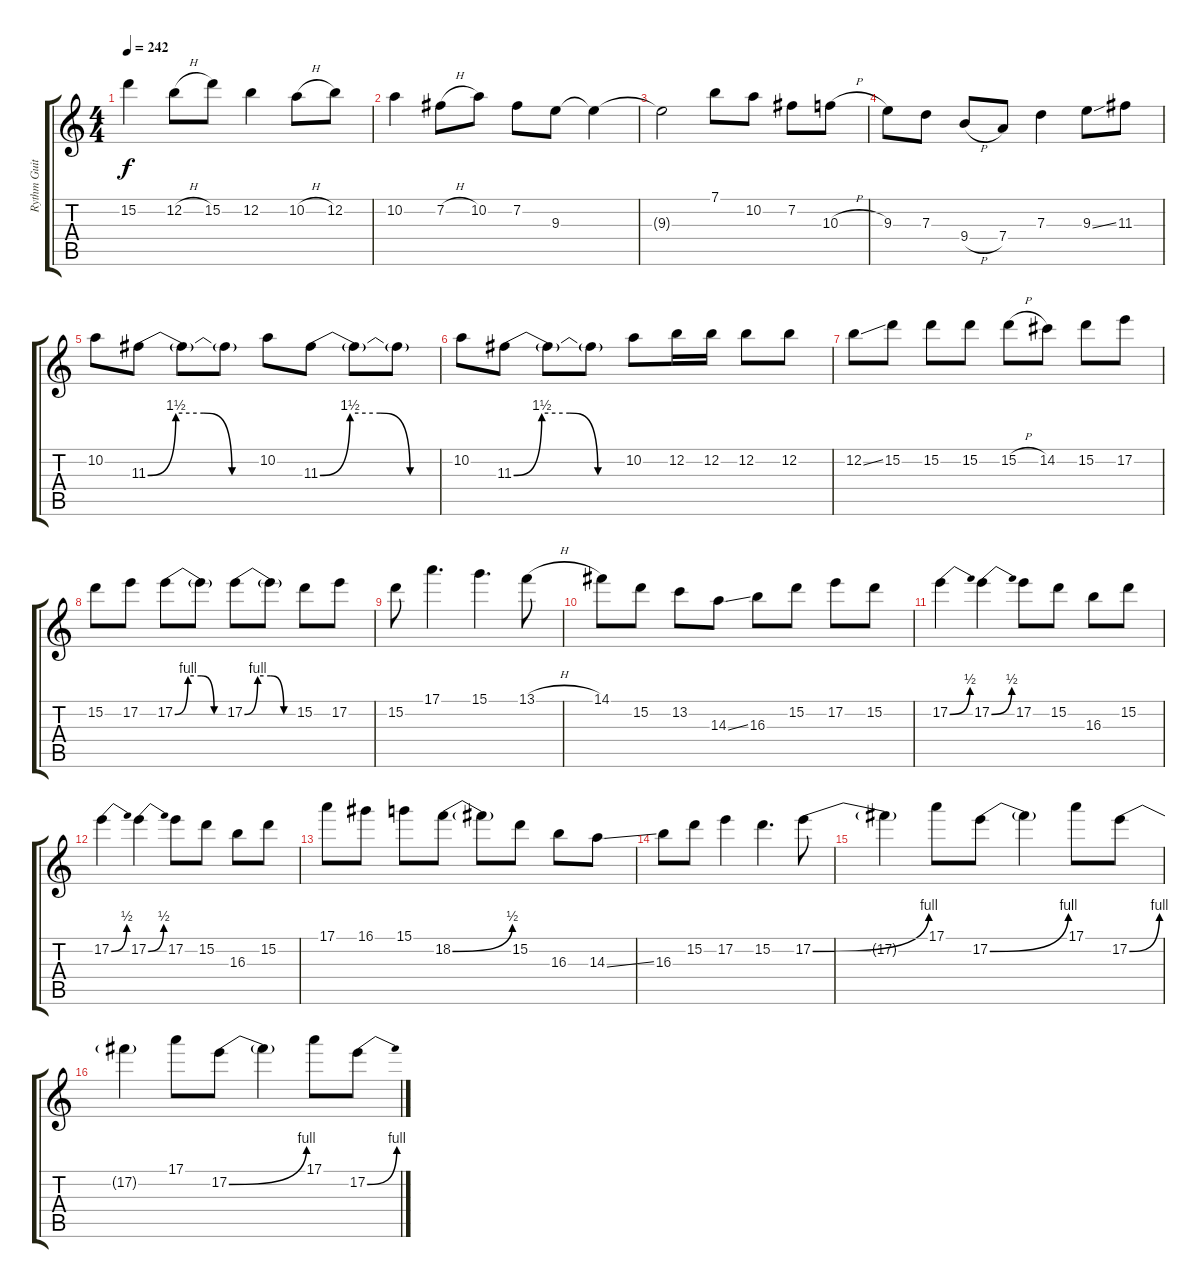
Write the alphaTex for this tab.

\track ("Rythm Guitar" "Rythm Guit") {instrument distortionguitar}
\staff {score tabs}
\tuning (E4 B3 G3 D3 A2 E2) {hide}
\ts (4 4)
\tempo 242
\clef g2
\ks c
15.2{t}.4{dy f} 12.2{h}.8 15.2.8 12.2.4 10.2{h}.8 12.2.8 |
10.2.4 7.2{h}.8 10.2.8 7.2.8 9.3.8 9.3{t}.4 |
9.3{t}.2 7.1.8 10.2.8 7.2.8 10.3{h}.8 |
9.3.8 7.3.8 9.4{h}.8 7.4.8 7.3.4 9.3{ss}.8 11.3.8 |
10.2.8 11.3{be (custom 0 0 15 6 30 6 45 0 60 0)}.8 11.3{t}.8 11.3{t}.8 10.2.8 11.3{be (custom 0 0 15 6 30 6 45 0 60 0)}.8 11.3{t}.8 11.3{t}.8 |
10.2.8 11.3{be (custom 0 0 15 6 30 6 45 0 60 0)}.8 11.3{t}.8 11.3{t}.8 10.2.8 12.2.16 12.2.16 12.2.8 12.2.8 |
12.2{ss}.8 15.2.8 15.2.8 15.2.8 15.2{h}.8 14.2.8 15.2.8 17.2.8 |
15.2.8 17.2.8 17.2{be (custom 0 0 15 4 30 4 45 0 60 0)}.8 17.2{t}.8 17.2{be (custom 0 0 15 4 30 4 45 0 60 0)}.8 17.2{t}.8 15.2.8 17.2.8 |
15.2.8 17.1.4{d} 15.1.4{d} 13.1{h}.8 |
14.1.8 15.2.8 13.2.8 14.3{ss}.8 16.3.8 15.2.8 17.2.8 15.2.8 |
17.2{be (bend 0 0 60 2)}.4 17.2{be (bend 0 0 60 2)}.4 17.2.8 15.2.8 16.3.8 15.2.8 |
17.2{be (bend 0 0 60 2)}.4 17.2{be (bend 0 0 60 2)}.4 17.2.8 15.2.8 16.3.8 15.2.8 |
17.1.8 16.1.8 15.1.8 18.2{be (bend 0 0 60 2)}.8 18.2{t}.8 15.2.8 16.3.8 14.3{ss}.8 |
16.3.8 15.2.8 17.2.4 15.2.4{d} 17.2{be (bend 0 0 60 4)}.8 |
17.2{t}.4 17.1.8 17.2{be (bend 0 0 60 4)}.8 17.2{t}.4 17.1.8 17.2{be (bend 0 0 60 4)}.8 |
17.2{t}.4 17.1.8 17.2{be (bend 0 0 60 4)}.8 17.2{t}.4 17.1.8 17.2{be (bend 0 0 60 4)}.8
